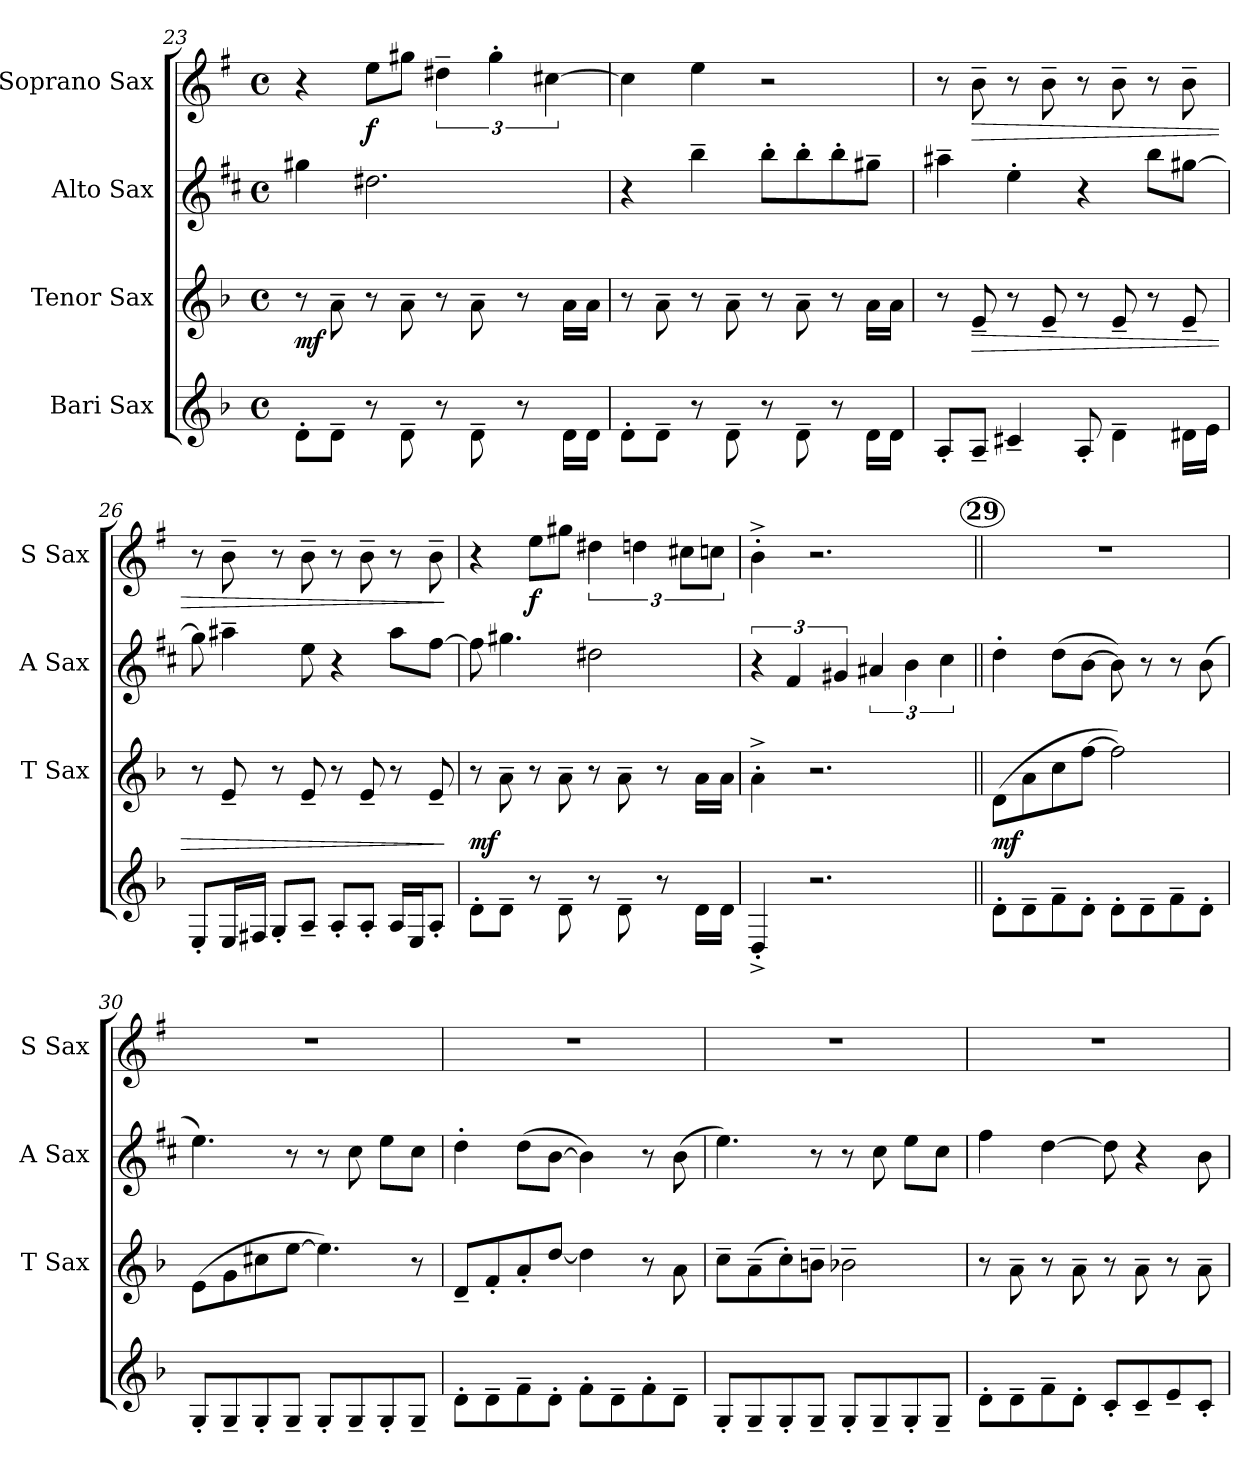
**kern	**kern	**dynam	**kern	**kern	**dynam
*part4	*part3	*part3	*part2	*part1	*part1
*staff4	*staff3	*staff3	*staff2	*staff1	*staff1
*I"Bari Sax	*I"Tenor Sax	*	*I"Alto Sax	*I"Soprano Sax	*
*	*I'T Sax	*	*I'A Sax	*I'S Sax	*
*clefG2	*clefG2	*	*clefG2	*clefG2	*
*ITrd12c21	*ITrd8c14	*	*ITrd5c9	*ITrd1c2	*
*k[b-]	*k[b-]	*	*k[b-]	*k[b-]	*
*F:	*F:	*	*F:	*F:	*
*M4/4	*M4/4	*	*M4/4	*M4/4	*
*met(c)	*met(c)	*	*met(c)	*met(c)	*
=23	=23	=23	=23	=23	=23
!	!	!LO:DY:b	!	!	!
8D'>\L	8r	mf	4bn\	4r	.
8D~>\J	8A~>\	.	.	.	.
!	!	!	!	!	!LO:DY:b
8r	8r	.	2.f#X\	8dd\L	f
8D~>\	8A~>\	.	.	8ff#X\J	.
8r	8r	.	.	6cc#X~>\	.
8D~>\	8A~>\	.	.	.	.
.	.	.	.	6ff#'>\	.
8r	8r	.	.	.	.
.	.	.	.	[6bn\	.
16D\LL	16A\LL	.	.	.	.
16D\JJ	16A\JJ	.	.	.	.
=24	=24	=24	=24	=24	=24
8D'>\L	8r	.	4r	4b\]	.
8D~>\J	8A~>\	.	.	.	.
8r	8r	.	4dd~>\	4dd>\	.
8D~>\	8A~>\	.	.	.	.
8r	8r	.	8dd'>\L	2r	.
8D~>\	8A~>\	.	8dd'>\	.	.
8r	8r	.	8dd'>\	.	.
16D\LL	16A\LL	.	8bn~>\J	.	.
16D\JJ	16A\JJ	.	.	.	.
!!LO:PB:g=z
=25	=25	=25	=25	=25	=25
8AA'</L	8r	.	4cc#X~>\	8r	.
!	!	!LO:HP:b	!	!	!LO:HP:b
8AA~</J	8E~</	>	.	8a~>\	>
4C#X~</	8r	.	4g'>\	8r	.
.	8E~</	.	.	8a~>\	.
8AA'</	8r	.	4r	8r	.
4D~>\	8E~</	.	.	8a~>\	.
.	8r	.	8dd\L	8r	.
16D#X\LL	8E~</	.	[8bn\J	8a~>\	.
16E\JJ	.	.	.	.	.
=26	=26	=26	=26	=26	=26
8EE'</L	8r	.	8b\]	8r	.
16EE/L	8E~</	.	4cc#X~>\	8a~>\	.
16FF#X/JJ	.	.	.	.	.
8GG'</L	8r	.	.	8r	.
8AA~</J	8E~</	.	8g\	8a~>\	.
8AA'</L	8r	.	4r	8r	.
8AA'</J	8E~</	.	.	8a~>\	.
16AA/LL	8r	.	8cc#\L	8r	.
16EE/J	.	.	.	.	.
8AA'</J	8E~</	.	[8a\J	8a~>\	.
.	.	]	.	.	]
=27	=27	=27	=27	=27	=27
!	!	!LO:DY:b	!	!	!
8D'>\L	8r	mf	8a\]	4r	.
8D~>\J	8A~>\	.	4.bn\	.	.
!	!	!	!	!	!LO:DY:b
8r	8r	.	.	8dd\L	f
8D~>\	8A~>\	.	.	8ff#X\J	.
8r	8r	.	2f#X\	6cc#X\	.
8D~>\	8A~>\	.	.	.	.
.	.	.	.	6ccn\	.
8r	8r	.	.	.	.
.	.	.	.	12bn\L	.
16D\LL	16A\LL	.	.	.	.
.	.	.	.	12b-X\J	.
16D\JJ	16A\JJ	.	.	.	.
=28	=28	=28	=28	=28	=28
4DD^<'</	4A^>'>\	.	6r	4a^>'>\	.
.	.	.	6A/	.	.
2.r	2.r	.	.	2.r	.
.	.	.	6Bn/	.	.
.	.	.	6c#X/	.	.
.	.	.	6d\	.	.
.	.	.	6e\	.	.
!!LO:REH:place=s1:a:B:enc=circle:fs=11.2:t=29
=29||	=29||	=29||	=29||	=29||	=29||
!	!	!LO:DY:b	!	!	!
8D'>\L	(>8D\L	mf	4f'>\	1r	.
8D~>\	8A\	.	.	.	.
8F~>\	8c\	.	(>8f\L	.	.
8D'>\J	[8f\J	.	[8d\J	.	.
8D'>\L	2f\])	.	8d\])	.	.
8D~>\	.	.	8r	.	.
8F~>\	.	.	8r	.	.
8D'>\J	.	.	(>8d\	.	.
=30	=30	=30	=30	=30	=30
8GG'</L	(>8E\L	.	4.g\)	1r	.
8GG~</	8G\	.	.	.	.
8GG'</	8c#X\	.	.	.	.
8GG~</J	[8e\J	.	8r	.	.
8GG'</L	4.e\])	.	8r	.	.
8GG~</	.	.	8e\	.	.
8GG'</	.	.	8g\L	.	.
8GG~</J	8r	.	8e\J	.	.
!!LO:LB:g=z
=31	=31	=31	=31	=31	=31
8D'>\L	8D~</L	.	4f'>\	1r	.
8D~>\	8F'</	.	.	.	.
8F~>\	8A'</	.	(>8f\L	.	.
8D'>\J	[8d/J	.	[8d\J	.	.
8F'>\L	4d\]	.	4d\])	.	.
8D~>\	.	.	.	.	.
8F'>\	8r	.	8r	.	.
8D~>\J	(<8A\	.	(>8d\	.	.
=32	=32	=32	=32	=32	=32
8GG'</L	8c~>\L	.	4.g\)	1r	.
8GG~</	(>8A~>\	.	.	.	.
8GG'</	8c'>\)	.	.	.	.
8GG~</J	8Bn~>\J	.	8r	.	.
8GG'</L	2B-X~>\	.	8r	.	.
8GG~</	.	.	8e\	.	.
8GG'</	.	.	8g\L	.	.
8GG~</J	.	.	8e\J	.	.
=33	=33	=33	=33	=33	=33
8D'>\L	8r	.	4a>\	1r	.
8D~>\	8A~>\	.	.	.	.
8F~>\	8r	.	[4f\	.	.
8D'>\J	8A~>\	.	.	.	.
8C'</L	8r	.	8f\]	.	.
8C~</	8A~>\	.	4r	.	.
8E~</	8r	.	.	.	.
8C'</J	8A~>\	.	8d\	.	.
=	=	=	=	=	=
*-	*-	*-	*-	*-	*-
